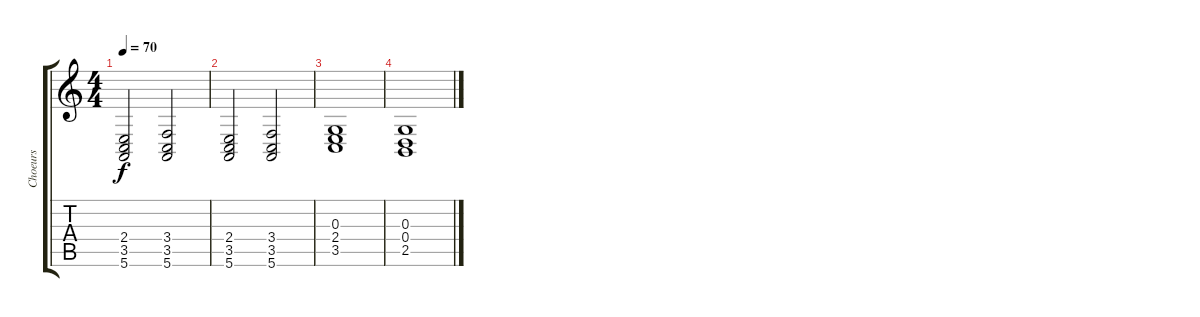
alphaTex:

\track ("Choeurs" "Choeurs") {instrument choiraahs}
\staff {score tabs}
\tuning (E4 B3 G3 D3 A2 E2) {hide}
\ts (4 4)
\tempo 70
\clef g2
\ks c
(2.4 3.5 5.6).2{dy f} (3.4 3.5 5.6).2 |
(2.4 3.5 5.6).2 (3.4 3.5 5.6).2 |
(0.3 2.4 3.5).1 |
(0.3 0.4 2.5).1
